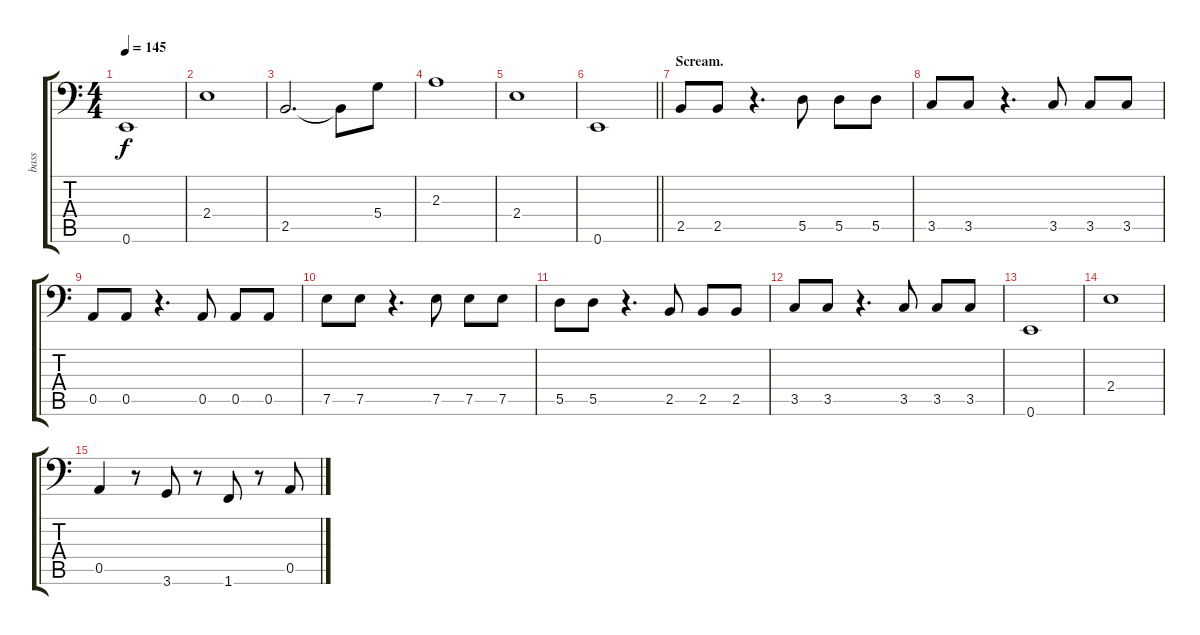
\track ("bass" "bass") {instrument acousticbass}
\staff {score tabs}
\tuning (E3 B2 G2 D2 A1 E1) {hide}
\ts (4 4)
\tempo 145
\clef f4
\ks c
0.6.1{dy f} |
2.4.1 |
2.5.2{d} 2.5{t}.8 5.4.8 |
2.3.1 |
2.4.1 |
\barLineRight lightlight
0.6.1 |
\section ("" "Scream.")
2.5.8 2.5.8 r.4{d} 5.5.8 5.5.8 5.5.8 |
3.5.8 3.5.8 r.4{d} 3.5.8 3.5.8 3.5.8 |
0.5.8 0.5.8 r.4{d} 0.5.8 0.5.8 0.5.8 |
7.5.8 7.5.8 r.4{d} 7.5.8 7.5.8 7.5.8 |
5.5.8 5.5.8 r.4{d} 2.5.8 2.5.8 2.5.8 |
3.5.8 3.5.8 r.4{d} 3.5.8 3.5.8 3.5.8 |
0.6.1 |
2.4.1 |
0.5.4 r.8 3.6.8 r.8 1.6.8 r.8 0.5.8
